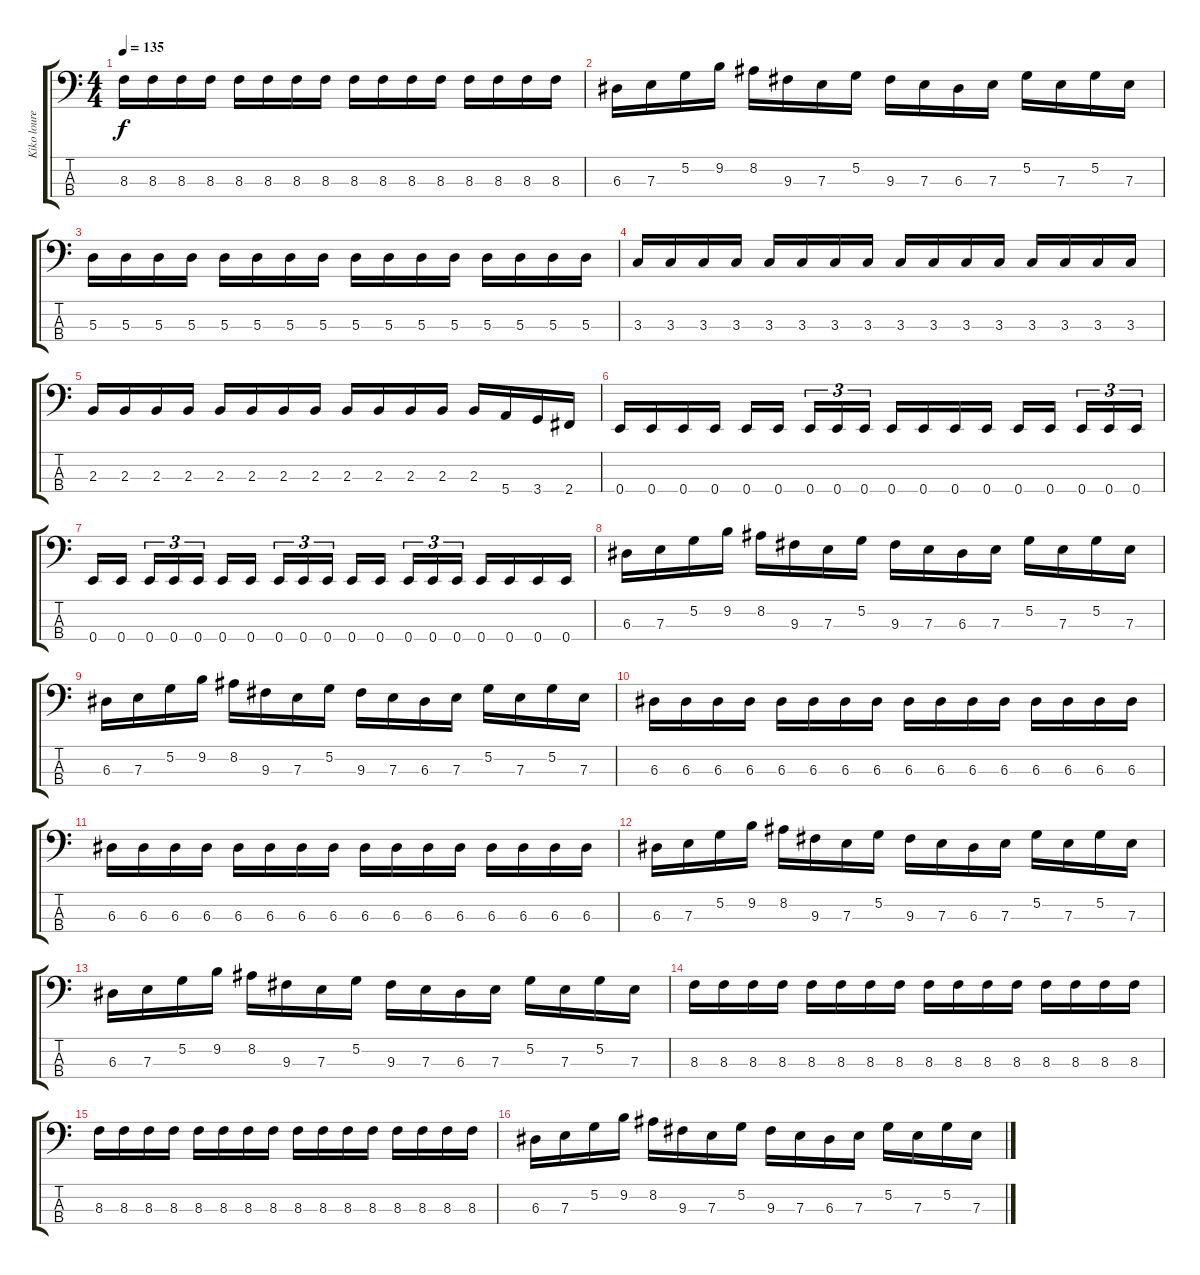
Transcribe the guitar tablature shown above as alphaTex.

\track ("Kiko loureiro Bass" "Kiko loure") {instrument electricbassfinger}
\staff {score tabs}
\tuning (G2 D2 A1 E1) {hide}
\ts (4 4)
\tempo 135
\clef f4
\ks c
8.3.16{dy f} 8.3.16 8.3.16 8.3.16 8.3.16 8.3.16 8.3.16 8.3.16 8.3.16 8.3.16 8.3.16 8.3.16 8.3.16 8.3.16 8.3.16 8.3.16 |
6.3.16 7.3.16 5.2.16 9.2.16 8.2.16 9.3.16 7.3.16 5.2.16 9.3.16 7.3.16 6.3.16 7.3.16 5.2.16 7.3.16 5.2.16 7.3.16 |
5.3.16 5.3.16 5.3.16 5.3.16 5.3.16 5.3.16 5.3.16 5.3.16 5.3.16 5.3.16 5.3.16 5.3.16 5.3.16 5.3.16 5.3.16 5.3.16 |
3.3.16 3.3.16 3.3.16 3.3.16 3.3.16 3.3.16 3.3.16 3.3.16 3.3.16 3.3.16 3.3.16 3.3.16 3.3.16 3.3.16 3.3.16 3.3.16 |
2.3.16 2.3.16 2.3.16 2.3.16 2.3.16 2.3.16 2.3.16 2.3.16 2.3.16 2.3.16 2.3.16 2.3.16 2.3.16 5.4.16 3.4.16 2.4.16 |
0.4.16 0.4.16 0.4.16 0.4.16 0.4.16 0.4.16{beam splitsecondary} 0.4.16{tu (3 2)} 0.4.16{tu (3 2)} 0.4.16{tu (3 2)} 0.4.16 0.4.16 0.4.16 0.4.16 0.4.16 0.4.16{beam splitsecondary} 0.4.16{tu (3 2)} 0.4.16{tu (3 2)} 0.4.16{tu (3 2)} |
0.4.16 0.4.16{beam splitsecondary} 0.4.16{tu (3 2)} 0.4.16{tu (3 2)} 0.4.16{tu (3 2)} 0.4.16 0.4.16{beam splitsecondary} 0.4.16{tu (3 2)} 0.4.16{tu (3 2)} 0.4.16{tu (3 2)} 0.4.16 0.4.16{beam splitsecondary} 0.4.16{tu (3 2)} 0.4.16{tu (3 2)} 0.4.16{tu (3 2)} 0.4.16 0.4.16 0.4.16 0.4.16 |
6.3.16 7.3.16 5.2.16 9.2.16 8.2.16 9.3.16 7.3.16 5.2.16 9.3.16 7.3.16 6.3.16 7.3.16 5.2.16 7.3.16 5.2.16 7.3.16 |
6.3.16 7.3.16 5.2.16 9.2.16 8.2.16 9.3.16 7.3.16 5.2.16 9.3.16 7.3.16 6.3.16 7.3.16 5.2.16 7.3.16 5.2.16 7.3.16 |
6.3.16 6.3.16 6.3.16 6.3.16 6.3.16 6.3.16 6.3.16 6.3.16 6.3.16 6.3.16 6.3.16 6.3.16 6.3.16 6.3.16 6.3.16 6.3.16 |
6.3.16 6.3.16 6.3.16 6.3.16 6.3.16 6.3.16 6.3.16 6.3.16 6.3.16 6.3.16 6.3.16 6.3.16 6.3.16 6.3.16 6.3.16 6.3.16 |
6.3.16 7.3.16 5.2.16 9.2.16 8.2.16 9.3.16 7.3.16 5.2.16 9.3.16 7.3.16 6.3.16 7.3.16 5.2.16 7.3.16 5.2.16 7.3.16 |
6.3.16 7.3.16 5.2.16 9.2.16 8.2.16 9.3.16 7.3.16 5.2.16 9.3.16 7.3.16 6.3.16 7.3.16 5.2.16 7.3.16 5.2.16 7.3.16 |
8.3.16 8.3.16 8.3.16 8.3.16 8.3.16 8.3.16 8.3.16 8.3.16 8.3.16 8.3.16 8.3.16 8.3.16 8.3.16 8.3.16 8.3.16 8.3.16 |
8.3.16 8.3.16 8.3.16 8.3.16 8.3.16 8.3.16 8.3.16 8.3.16 8.3.16 8.3.16 8.3.16 8.3.16 8.3.16 8.3.16 8.3.16 8.3.16 |
6.3.16 7.3.16 5.2.16 9.2.16 8.2.16 9.3.16 7.3.16 5.2.16 9.3.16 7.3.16 6.3.16 7.3.16 5.2.16 7.3.16 5.2.16 7.3.16
